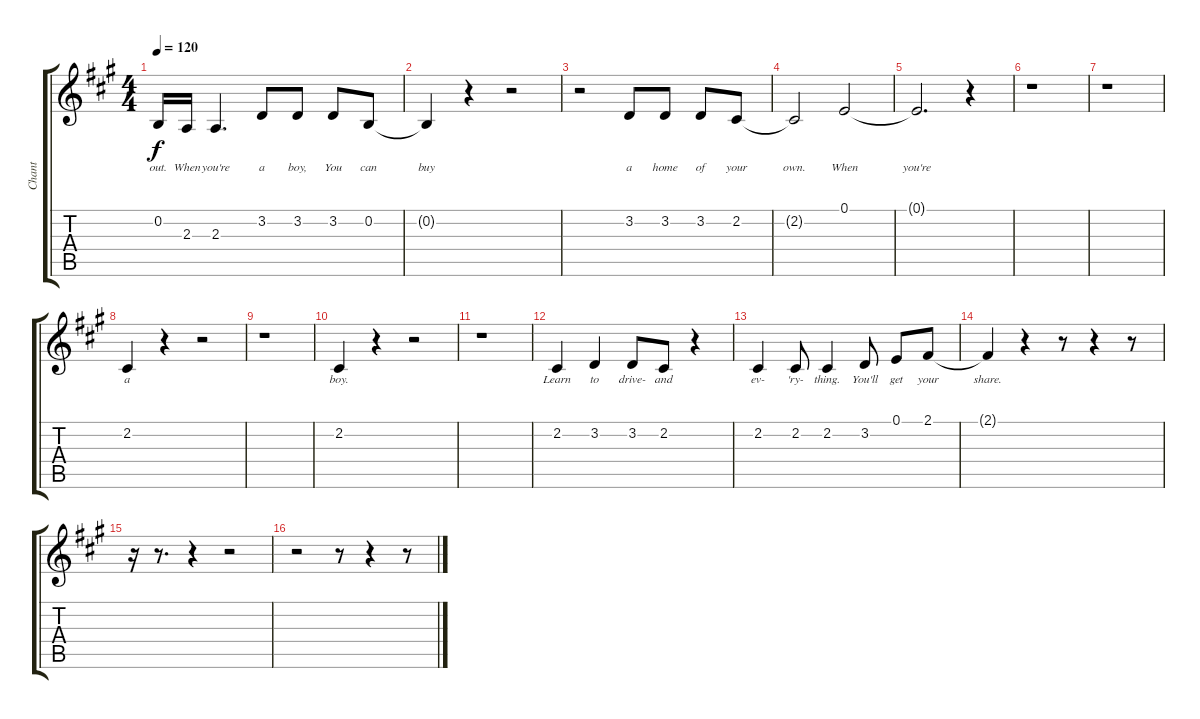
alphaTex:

\track ("Chant" "Chant") {instrument flute}
\staff {score tabs}
\tuning (E4 B3 G3 D3 A2 E2) {hide}
\ts (4 4)
\tempo 120
\clef g2
\ks a
0.2.16{lyrics (0 "out.") lyrics (1 "") lyrics (2 "") lyrics (3 "") lyrics (4 "") dy f} 2.3.16{lyrics (0 "When") lyrics (1 "") lyrics (2 "") lyrics (3 "") lyrics (4 "")} 2.3.4{d lyrics (0 "you're") lyrics (1 "") lyrics (2 "") lyrics (3 "") lyrics (4 "")} 3.2.8{lyrics (0 "a") lyrics (1 "") lyrics (2 "") lyrics (3 "") lyrics (4 "")} 3.2.8{lyrics (0 "boy,") lyrics (1 "") lyrics (2 "") lyrics (3 "") lyrics (4 "")} 3.2.8{lyrics (0 "You") lyrics (1 "") lyrics (2 "") lyrics (3 "") lyrics (4 "")} 0.2.8{lyrics (0 "can") lyrics (1 "") lyrics (2 "") lyrics (3 "") lyrics (4 "")} |
0.2{t}.4{lyrics (0 "buy") lyrics (1 "") lyrics (2 "") lyrics (3 "") lyrics (4 "")} r.4 r.2 |
r.2 3.2.8{lyrics (0 "a") lyrics (1 "") lyrics (2 "") lyrics (3 "") lyrics (4 "")} 3.2.8{lyrics (0 "home") lyrics (1 "") lyrics (2 "") lyrics (3 "") lyrics (4 "")} 3.2.8{lyrics (0 "of") lyrics (1 "") lyrics (2 "") lyrics (3 "") lyrics (4 "")} 2.2.8{lyrics (0 "your") lyrics (1 "") lyrics (2 "") lyrics (3 "") lyrics (4 "")} |
2.2{t}.2{lyrics (0 "own.") lyrics (1 "") lyrics (2 "") lyrics (3 "") lyrics (4 "")} 0.1.2{lyrics (0 "When") lyrics (1 "") lyrics (2 "") lyrics (3 "") lyrics (4 "")} |
0.1{t}.2{d lyrics (0 "you're") lyrics (1 "") lyrics (2 "") lyrics (3 "") lyrics (4 "")} r.4 |
r.1 |
r.1 |
2.2.4{lyrics (0 "a") lyrics (1 "") lyrics (2 "") lyrics (3 "") lyrics (4 "")} r.4 r.2 |
r.1 |
2.2.4{lyrics (0 "boy.") lyrics (1 "") lyrics (2 "") lyrics (3 "") lyrics (4 "")} r.4 r.2 |
r.1 |
2.2.4{lyrics (0 "Learn") lyrics (1 "") lyrics (2 "") lyrics (3 "") lyrics (4 "")} 3.2.4{lyrics (0 "to") lyrics (1 "") lyrics (2 "") lyrics (3 "") lyrics (4 "")} 3.2.8{lyrics (0 "drive-") lyrics (1 "") lyrics (2 "") lyrics (3 "") lyrics (4 "")} 2.2.8{lyrics (0 "and") lyrics (1 "") lyrics (2 "") lyrics (3 "") lyrics (4 "")} r.4 |
2.2.4{lyrics (0 "ev-") lyrics (1 "") lyrics (2 "") lyrics (3 "") lyrics (4 "")} 2.2.8{lyrics (0 "'ry-") lyrics (1 "") lyrics (2 "") lyrics (3 "") lyrics (4 "")} 2.2.4{lyrics (0 "thing.") lyrics (1 "") lyrics (2 "") lyrics (3 "") lyrics (4 "")} 3.2.8{lyrics (0 "You'll") lyrics (1 "") lyrics (2 "") lyrics (3 "") lyrics (4 "")} 0.1.8{lyrics (0 "get") lyrics (1 "") lyrics (2 "") lyrics (3 "") lyrics (4 "")} 2.1.8{lyrics (0 "your") lyrics (1 "") lyrics (2 "") lyrics (3 "") lyrics (4 "")} |
2.1{t}.4{lyrics (0 "share.") lyrics (1 "") lyrics (2 "") lyrics (3 "") lyrics (4 "")} r.4 r.8 r.4 r.8 |
r.16 r.8{d} r.4 r.2 |
r.2 r.8 r.4 r.8
